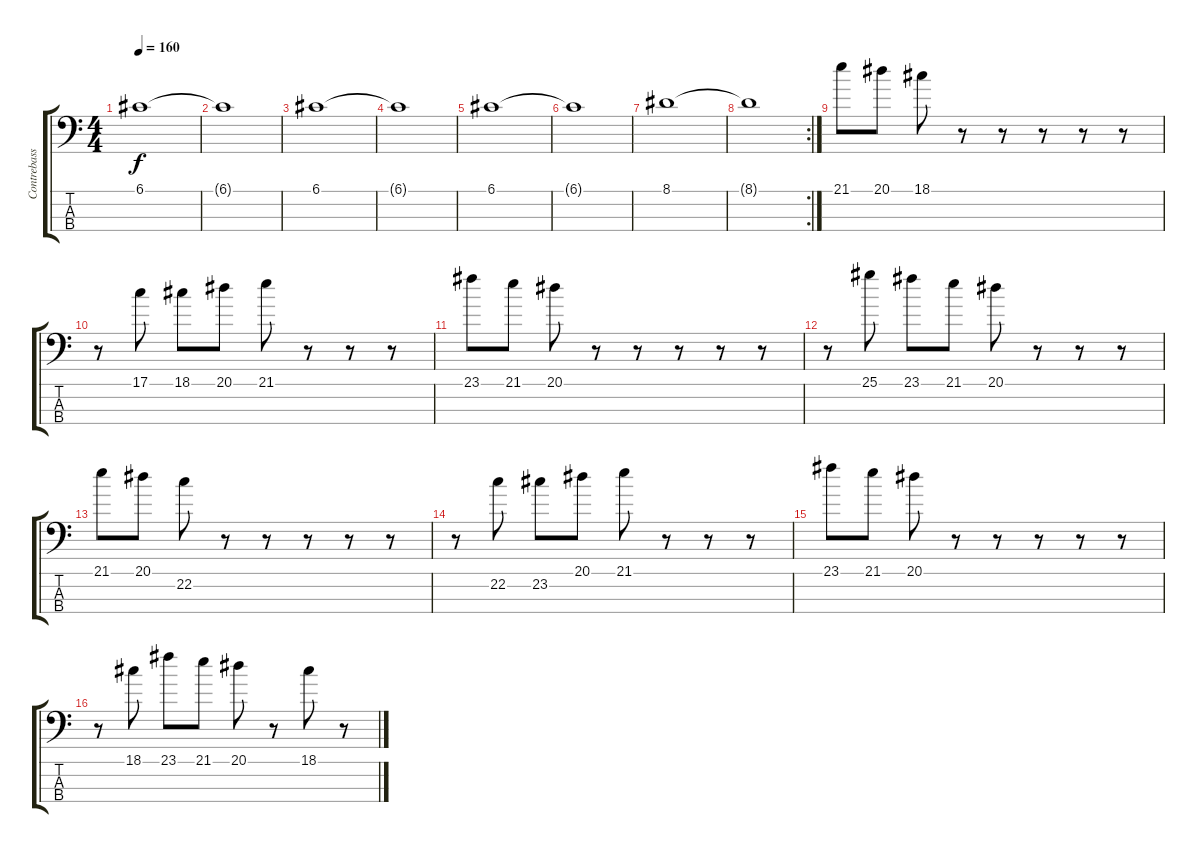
\track ("Contrebasse" "Contrebass") {instrument contrabass}
\staff {score tabs}
\tuning (G2 D2 A1 E1) {hide}
\ts (4 4)
\tempo 160
\clef f4
\ks c
6.1.1{dy f} |
6.1{t}.1 |
6.1.1 |
6.1{t}.1 |
6.1.1 |
6.1{t}.1 |
8.1.1 |
\rc 2
8.1{t}.1 |
21.1.8{volume 13} 20.1.8 18.1.8 r.8 r.8 r.8 r.8 r.8 |
r.8 17.1.8 18.1.8 20.1.8 21.1.8 r.8 r.8 r.8 |
23.1.8 21.1.8 20.1.8 r.8 r.8 r.8 r.8 r.8 |
r.8 25.1.8 23.1.8 21.1.8 20.1.8 r.8 r.8 r.8 |
21.1.8 20.1.8 22.2.8 r.8 r.8 r.8 r.8 r.8 |
r.8 22.2.8 23.2.8 20.1.8 21.1.8 r.8 r.8 r.8 |
23.1.8 21.1.8 20.1.8 r.8 r.8 r.8 r.8 r.8 |
r.8 18.1.8 23.1.8 21.1.8 20.1.8 r.8 18.1.8 r.8
